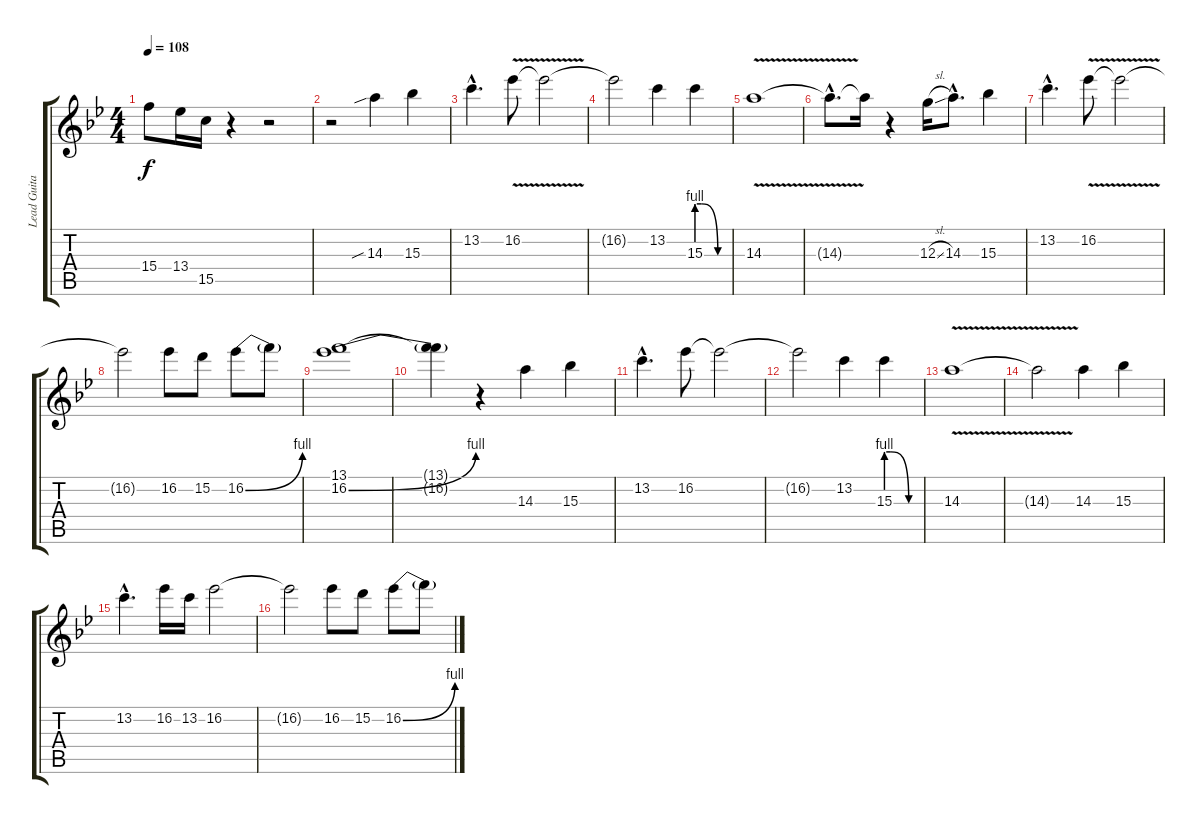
\track ("Lead Guitar" "Lead Guita") {instrument distortionguitar}
\staff {score tabs}
\tuning (E4 B3 G3 D3 A2 E2) {hide}
\ts (4 4)
\tempo 108
\clef g2
\ks bb
15.4{t}.8{dy f} 13.4.16 15.5.16 r.4 r.2 |
r.2 14.3{sib}.4 15.3.4 |
13.2{hac}.4{d} 16.2{v}.8 16.2{t}.2 |
16.2{t}.2 13.2.4 15.3{be (custom 0 4 9 4 40 0 60 0)}.4 |
14.3{v}.1 |
14.3{hac t}.8{d} 14.3{t}.16 r.4 12.3{sl}.16 14.3{hac}.8{d} 15.3.4 |
13.2{hac}.4{d} 16.2{v}.8 16.2{t}.2 |
16.2{t}.2 16.2.8 15.2.8 16.2{be (bend 0 0 60 4)}.8 16.2{t}.8 |
(13.1 16.2{be (bend 0 0 60 4)}).1 |
(13.1{t} 16.2{t}).4 r.4 14.3.4 15.3.4 |
13.2{hac}.4{d} 16.2.8 16.2{t}.2 |
16.2{t}.2 13.2.4 15.3{be (custom 0 4 8 4 40 0 60 0)}.4 |
14.3{v}.1 |
14.3{t}.2 14.3.4 15.3.4 |
13.2{hac}.4{d} 16.2.16 13.2.16 16.2.2 |
16.2{t}.2 16.2.8 15.2.8 16.2{be (bend 0 0 60 4)}.8 16.2{t}.8
